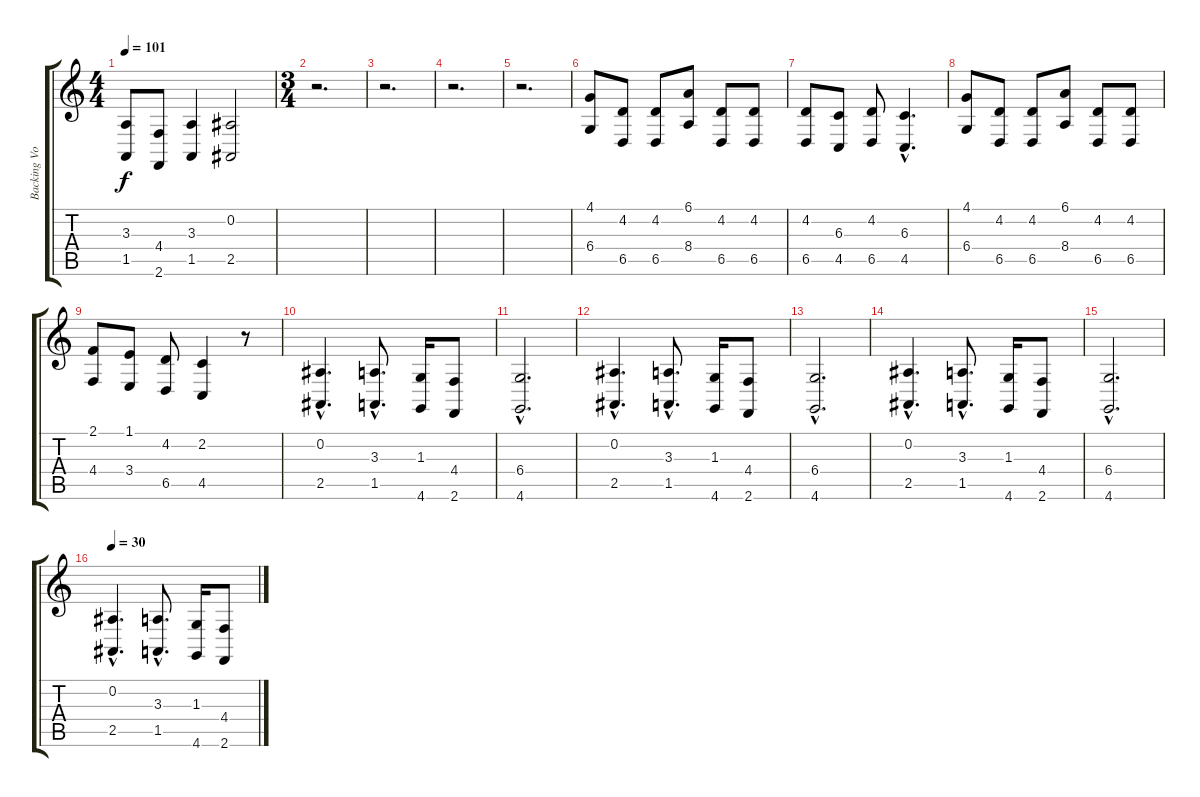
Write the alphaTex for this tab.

\track ("Backing Vocals" "Backing Vo") {instrument lead6voice}
\staff {score tabs}
\tuning (Eb4 Bb3 Gb3 Db3 Ab2 Eb2) {hide}
\ts (4 4)
\tempo 101
\clef g2
\ks c
(3.3 1.5).8{dy f} (4.4 2.6).8 (3.3 1.5).4 (0.2 2.5).2 |
\ts (3 4)
r.2{d} |
r.2{d} |
r.2{d} |
r.2{d} |
(4.1 6.4).8 (4.2 6.5).8 (4.2 6.5).8 (6.1 8.4).8 (4.2 6.5).8 (4.2 6.5).8 |
(4.2 6.5).8 (6.3 4.5).8 (4.2 6.5).8 (6.3{hac} 4.5{hac}).4{d} |
(4.1 6.4).8 (4.2 6.5).8 (4.2 6.5).8 (6.1 8.4).8 (4.2 6.5).8 (4.2 6.5).8 |
(2.1 4.4).8 (1.1 3.4).8 (4.2 6.5).8 (2.2 4.5).4 r.8 |
(0.2{hac} 2.5{hac}).4{d} (3.3{hac} 1.5{hac}).8{d} (1.3 4.6).16 (4.4 2.6).8 |
(6.4{hac} 4.6{hac}).2{d} |
(0.2{hac} 2.5{hac}).4{d} (3.3{hac} 1.5{hac}).8{d} (1.3 4.6).16 (4.4 2.6).8 |
(6.4{hac} 4.6{hac}).2{d} |
(0.2{hac} 2.5{hac}).4{d} (3.3{hac} 1.5{hac}).8{d} (1.3 4.6).16 (4.4 2.6).8 |
(6.4{hac} 4.6{hac}).2{d} |
\tempo 30
(0.2{hac} 2.5{hac}).4{d} (3.3{hac} 1.5{hac}).8{d} (1.3 4.6).16 (4.4 2.6).8
